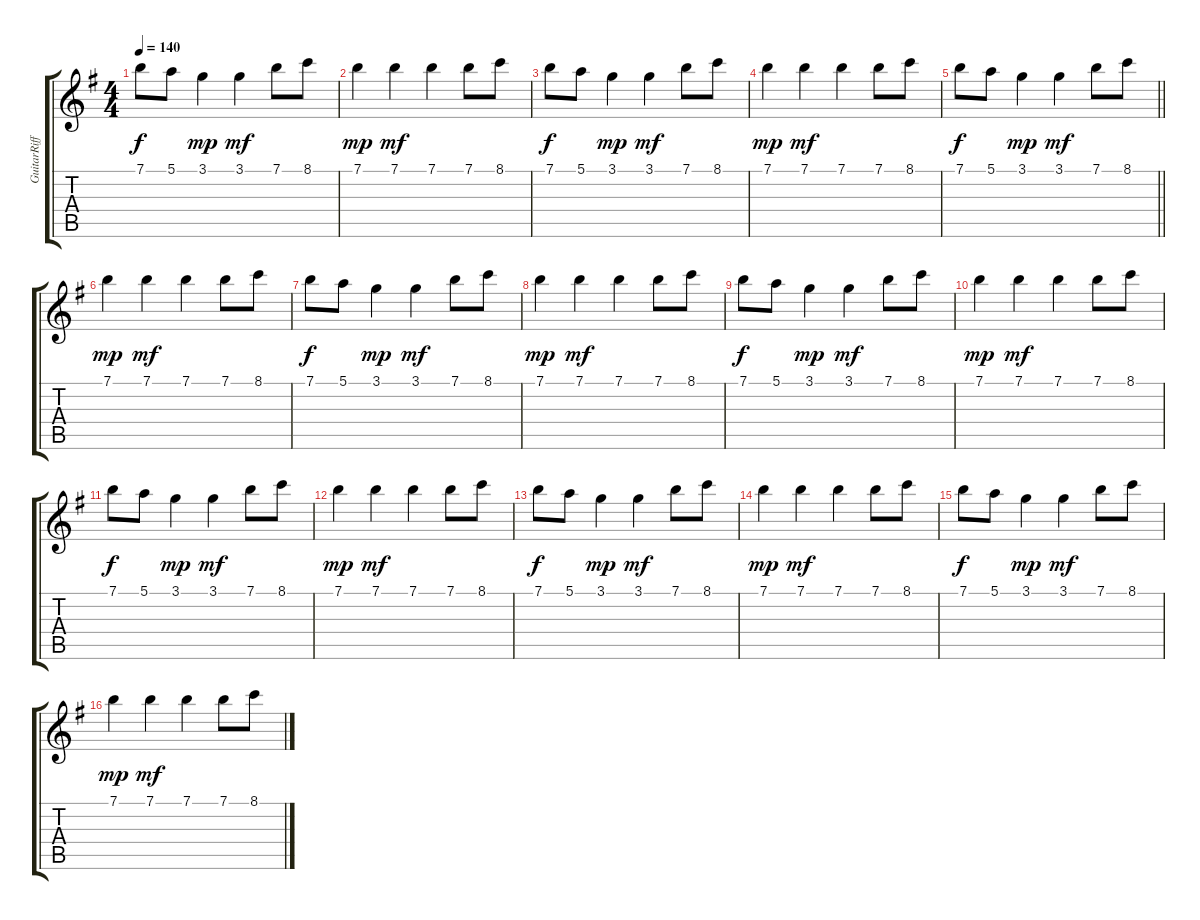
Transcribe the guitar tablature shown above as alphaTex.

\track ("GuitarRiff" "GuitarRiff") {instrument electricguitarjazz}
\staff {score tabs}
\tuning (E4 B3 G3 D3 A2 E2) {hide}
\ts (4 4)
\tempo 140
\clef g2
\ks eminor
7.1.8{dy f} 5.1.8 3.1.4{dy mp} 3.1.4{dy mf} 7.1.8 8.1.8 |
7.1.4{dy mp} 7.1.4{dy mf} 7.1.4 7.1.8 8.1.8 |
7.1.8{dy f} 5.1.8 3.1.4{dy mp} 3.1.4{dy mf} 7.1.8 8.1.8 |
7.1.4{dy mp} 7.1.4{dy mf} 7.1.4 7.1.8 8.1.8 |
\barLineRight lightlight
7.1.8{dy f} 5.1.8 3.1.4{dy mp} 3.1.4{dy mf} 7.1.8 8.1.8 |
\section ("" "")
7.1.4{dy mp} 7.1.4{dy mf} 7.1.4 7.1.8 8.1.8 |
7.1.8{dy f} 5.1.8 3.1.4{dy mp} 3.1.4{dy mf} 7.1.8 8.1.8 |
7.1.4{dy mp} 7.1.4{dy mf} 7.1.4 7.1.8 8.1.8 |
7.1.8{dy f} 5.1.8 3.1.4{dy mp} 3.1.4{dy mf} 7.1.8 8.1.8 |
7.1.4{dy mp} 7.1.4{dy mf} 7.1.4 7.1.8 8.1.8 |
7.1.8{dy f} 5.1.8 3.1.4{dy mp} 3.1.4{dy mf} 7.1.8 8.1.8 |
7.1.4{dy mp} 7.1.4{dy mf} 7.1.4 7.1.8 8.1.8 |
7.1.8{dy f} 5.1.8 3.1.4{dy mp} 3.1.4{dy mf} 7.1.8 8.1.8 |
7.1.4{dy mp} 7.1.4{dy mf} 7.1.4 7.1.8 8.1.8 |
7.1.8{dy f} 5.1.8 3.1.4{dy mp} 3.1.4{dy mf} 7.1.8 8.1.8 |
7.1.4{dy mp} 7.1.4{dy mf} 7.1.4 7.1.8 8.1.8
